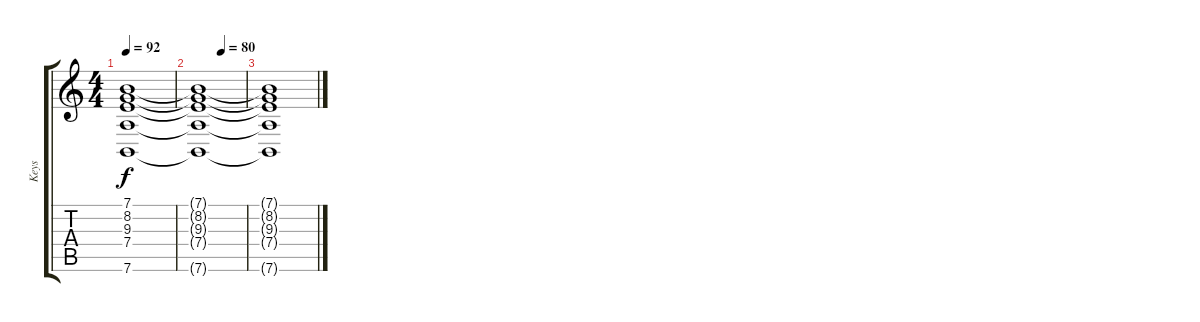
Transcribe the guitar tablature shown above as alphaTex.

\track ("Keys" "Keys") {instrument stringensemble2}
\staff {score tabs}
\tuning (E4 B3 G3 D3 A2 E2) {hide}
\ts (4 4)
\tempo 92
\clef g2
\ks c
(7.1{t} 8.2{t} 9.3{t} 7.4{t} 7.6{t}).1{dy f} |
\tempo (80 0.5)
(7.1{t} 8.2{t} 9.3{t} 7.4{t} 7.6{t}).1 |
(7.1{t} 8.2{t} 9.3{t} 7.4{t} 7.6{t}).1{volume 0}
